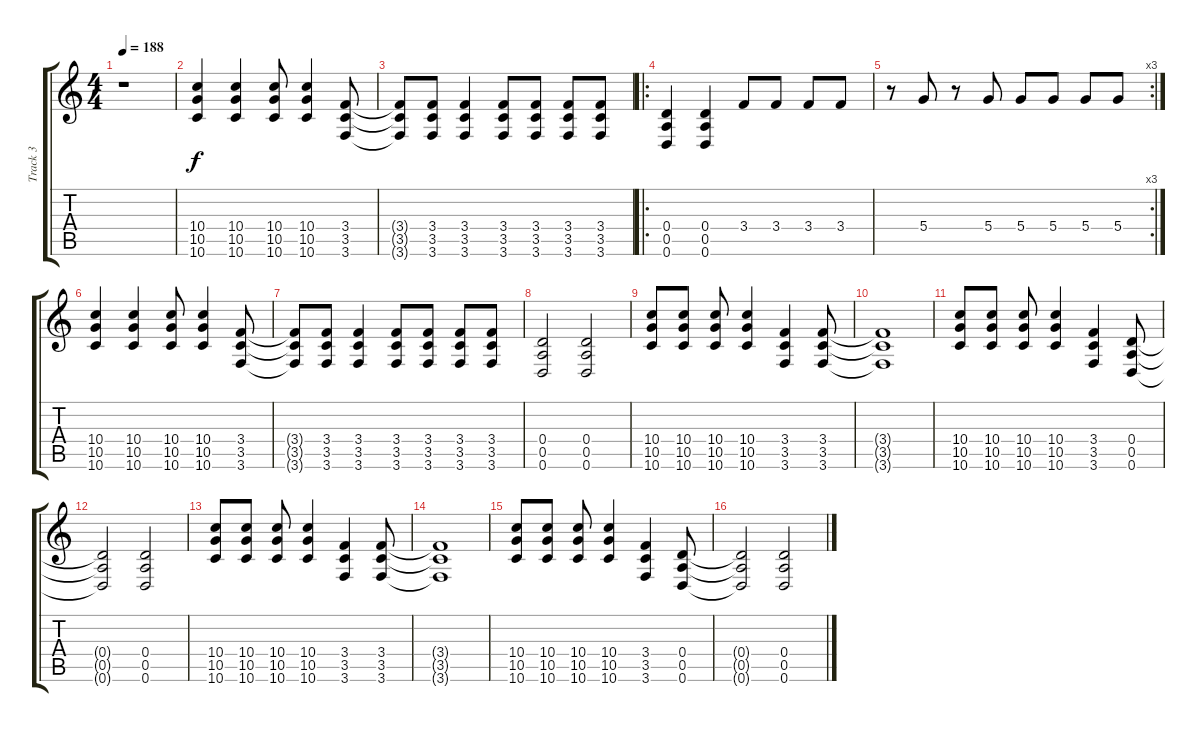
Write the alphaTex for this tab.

\track ("Track 3" "Track 3") {instrument distortionguitar}
\staff {score tabs}
\tuning (E4 B3 G3 D3 A2 D2) {hide}
\ts (4 4)
\tempo 188
\clef g2
\ks c
r.1{dy f} |
(10.4 10.5 10.6).4 (10.4 10.5 10.6).4 (10.4 10.5 10.6).8 (10.4 10.5 10.6).4 (3.4 3.5 3.6).8 |
(3.4{t} 3.5{t} 3.6{t}).8 (3.4 3.5 3.6).8 (3.4 3.5 3.6).4 (3.4 3.5 3.6).8 (3.4 3.5 3.6).8 (3.4 3.5 3.6).8 (3.4 3.5 3.6).8 |
\ro
(0.4 0.5 0.6).4 (0.4 0.5 0.6).4 3.4.8 3.4.8 3.4.8 3.4.8 |
\rc 3
r.8 5.4.8 r.8 5.4.8 5.4.8 5.4.8 5.4.8 5.4.8 |
(10.4 10.5 10.6).4 (10.4 10.5 10.6).4 (10.4 10.5 10.6).8 (10.4 10.5 10.6).4 (3.4 3.5 3.6).8 |
(3.4{t} 3.5{t} 3.6{t}).8 (3.4 3.5 3.6).8 (3.4 3.5 3.6).4 (3.4 3.5 3.6).8 (3.4 3.5 3.6).8 (3.4 3.5 3.6).8 (3.4 3.5 3.6).8 |
(0.4 0.5 0.6).2 (0.4 0.5 0.6).2 |
(10.4 10.5 10.6).8 (10.4 10.5 10.6).8 (10.4 10.5 10.6).8 (10.4 10.5 10.6).4 (3.4 3.5 3.6).4 (3.4 3.5 3.6).8 |
(3.4{t} 3.5{t} 3.6{t}).1 |
(10.4 10.5 10.6).8 (10.4 10.5 10.6).8 (10.4 10.5 10.6).8 (10.4 10.5 10.6).4 (3.4 3.5 3.6).4 (0.4 0.5 0.6).8 |
(0.4{t} 0.5{t} 0.6{t}).2 (0.4 0.5 0.6).2 |
(10.4 10.5 10.6).8 (10.4 10.5 10.6).8 (10.4 10.5 10.6).8 (10.4 10.5 10.6).4 (3.4 3.5 3.6).4 (3.4 3.5 3.6).8 |
(3.4{t} 3.5{t} 3.6{t}).1 |
(10.4 10.5 10.6).8 (10.4 10.5 10.6).8 (10.4 10.5 10.6).8 (10.4 10.5 10.6).4 (3.4 3.5 3.6).4 (0.4 0.5 0.6).8 |
(0.4{t} 0.5{t} 0.6{t}).2 (0.4 0.5 0.6).2
